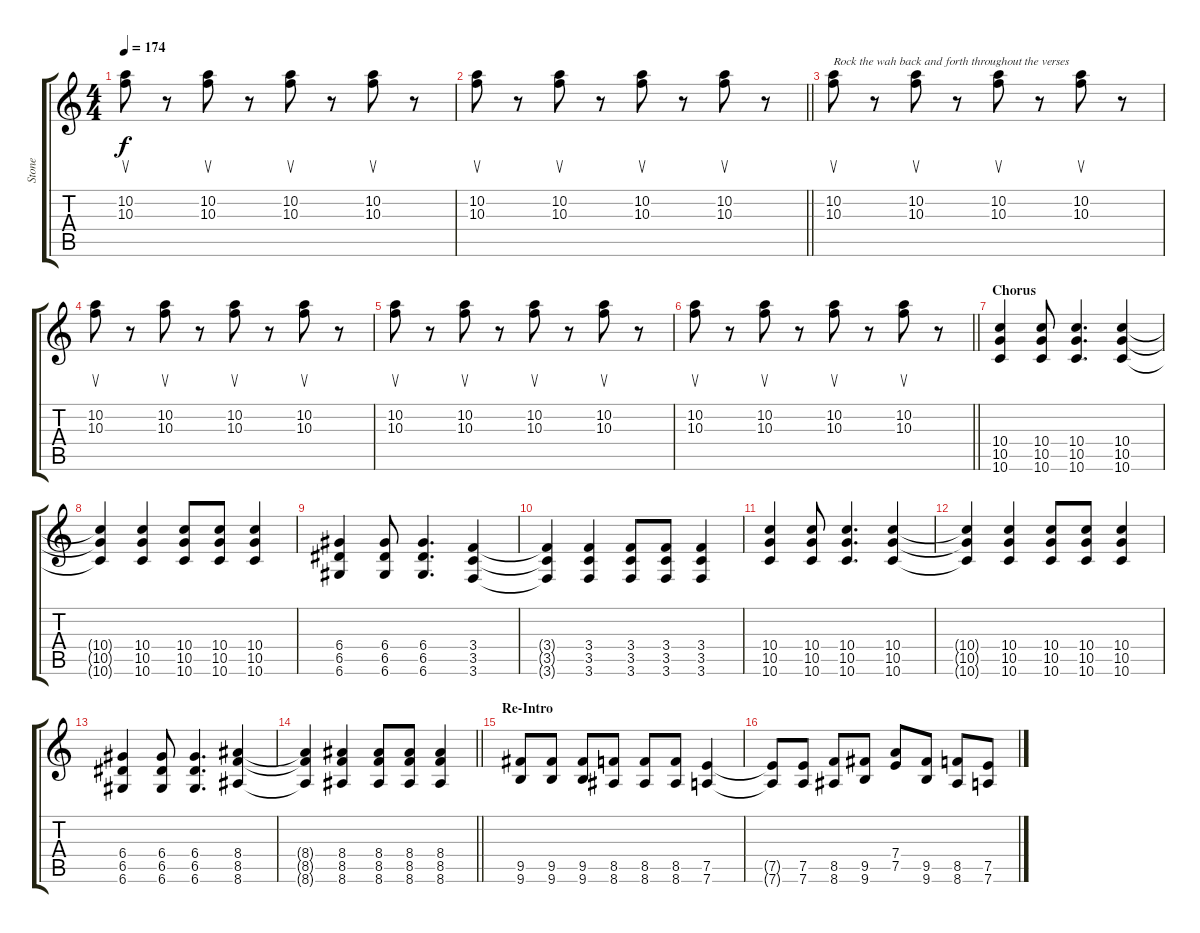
\track ("Stone" "Stone") {instrument distortionguitar}
\staff {score tabs}
\tuning (E4 B3 G3 D3 A2 D2) {hide}
\ts (4 4)
\tempo 174
\clef g2
\ks c
(10.2 10.3).8{su dy f} r.8 (10.2 10.3).8{su} r.8 (10.2 10.3).8{su} r.8 (10.2 10.3).8{su} r.8 |
\barLineRight lightlight
(10.2 10.3).8{su} r.8 (10.2 10.3).8{su} r.8 (10.2 10.3).8{su} r.8 (10.2 10.3).8{su} r.8 |
(10.2 10.3).8{su txt "Rock the wah back and forth throughout the verses"} r.8 (10.2 10.3).8{su} r.8 (10.2 10.3).8{su} r.8 (10.2 10.3).8{su} r.8 |
(10.2 10.3).8{su} r.8 (10.2 10.3).8{su} r.8 (10.2 10.3).8{su} r.8 (10.2 10.3).8{su} r.8 |
(10.2 10.3).8{su} r.8 (10.2 10.3).8{su} r.8 (10.2 10.3).8{su} r.8 (10.2 10.3).8{su} r.8 |
\barLineRight lightlight
(10.2 10.3).8{su} r.8 (10.2 10.3).8{su} r.8 (10.2 10.3).8{su} r.8 (10.2 10.3).8{su} r.8 |
\section ("" "Chorus")
(10.4 10.5 10.6).4 (10.4 10.5 10.6).8 (10.4 10.5 10.6).4{d} (10.4 10.5 10.6).4 |
(10.4{t} 10.5{t} 10.6{t}).4 (10.4 10.5 10.6).4 (10.4 10.5 10.6).8 (10.4 10.5 10.6).8 (10.4 10.5 10.6).4 |
(6.4 6.5 6.6).4 (6.4 6.5 6.6).8 (6.4 6.5 6.6).4{d} (3.4 3.5 3.6).4 |
(3.4{t} 3.5{t} 3.6{t}).4 (3.4 3.5 3.6).4 (3.4 3.5 3.6).8 (3.4 3.5 3.6).8 (3.4 3.5 3.6).4 |
(10.4 10.5 10.6).4 (10.4 10.5 10.6).8 (10.4 10.5 10.6).4{d} (10.4 10.5 10.6).4 |
(10.4{t} 10.5{t} 10.6{t}).4 (10.4 10.5 10.6).4 (10.4 10.5 10.6).8 (10.4 10.5 10.6).8 (10.4 10.5 10.6).4 |
(6.4 6.5 6.6).4 (6.4 6.5 6.6).8 (6.4 6.5 6.6).4{d} (8.4 8.5 8.6).4 |
\barLineRight lightlight
(8.4{t} 8.5{t} 8.6{t}).4 (8.4 8.5 8.6).4 (8.4 8.5 8.6).8 (8.4 8.5 8.6).8 (8.4 8.5 8.6).4 |
\section ("" "Re-Intro")
(9.5 9.6).8 (9.5 9.6).8 (9.5 9.6).8 (8.5 8.6).8 (8.5 8.6).8 (8.5 8.6).8 (7.5 7.6).4 |
(7.5{t} 7.6{t}).8 (7.5 7.6).8 (8.5 8.6).8 (9.5 9.6).8 (7.4 7.5).8 (9.5 9.6).8 (8.5 8.6).8 (7.5 7.6).8
